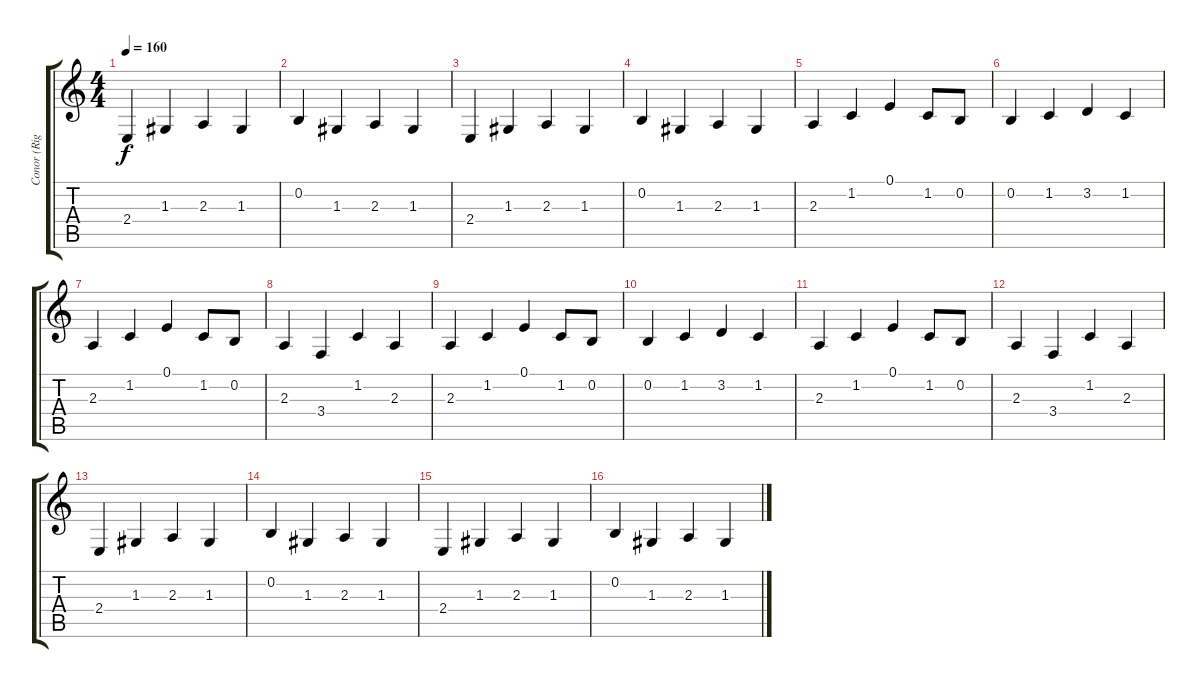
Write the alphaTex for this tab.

\track ("Conor (Right Hand)" "Conor (Rig") {instrument electricpiano1}
\staff {score tabs}
\tuning (E4 B3 G3 D3 A2 E2) {hide}
\ts (4 4)
\tempo 160
\clef g2
\ks c
2.4.4{dy f} 1.3.4 2.3.4 1.3.4 |
0.2.4 1.3.4 2.3.4 1.3.4 |
2.4.4 1.3.4 2.3.4 1.3.4 |
0.2.4 1.3.4 2.3.4 1.3.4 |
2.3.4 1.2.4 0.1.4 1.2.8 0.2.8 |
0.2.4 1.2.4 3.2.4 1.2.4 |
2.3.4 1.2.4 0.1.4 1.2.8 0.2.8 |
2.3.4 3.4.4 1.2.4 2.3.4 |
2.3.4 1.2.4 0.1.4 1.2.8 0.2.8 |
0.2.4 1.2.4 3.2.4 1.2.4 |
2.3.4 1.2.4 0.1.4 1.2.8 0.2.8 |
2.3.4 3.4.4 1.2.4 2.3.4 |
2.4.4 1.3.4 2.3.4 1.3.4 |
0.2.4 1.3.4 2.3.4 1.3.4 |
2.4.4 1.3.4 2.3.4 1.3.4 |
0.2.4 1.3.4 2.3.4 1.3.4
